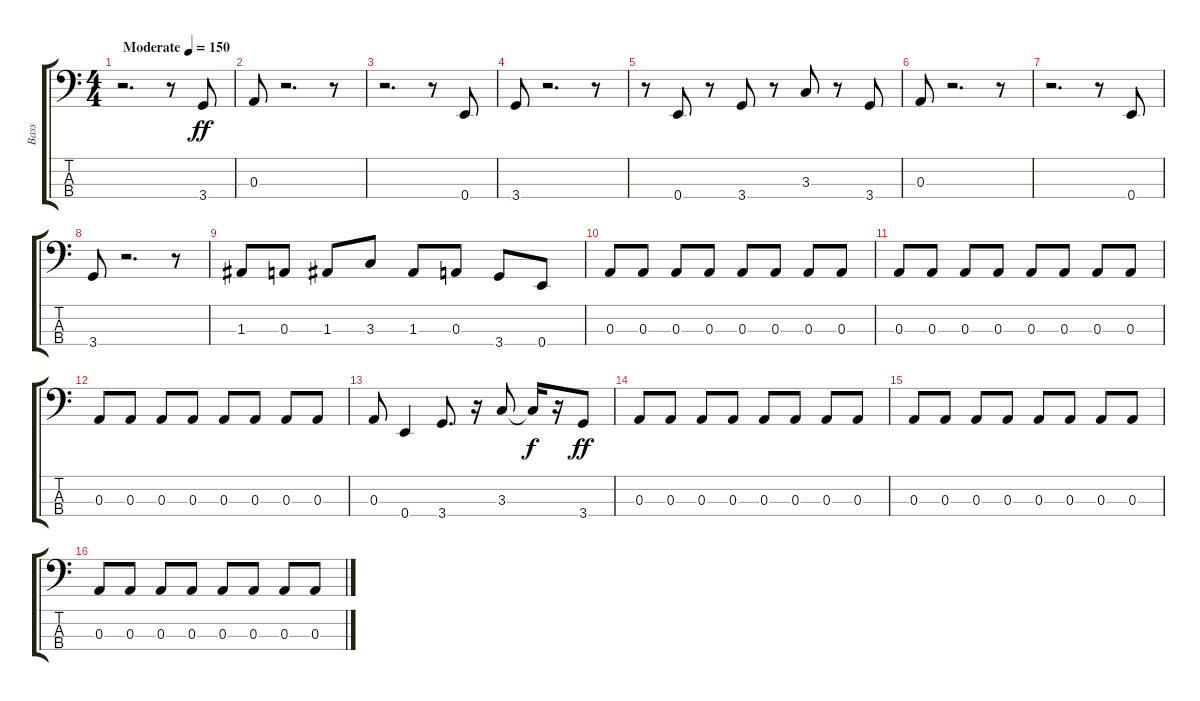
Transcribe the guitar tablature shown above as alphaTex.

\track ("Bass" "Bass") {instrument electricbassfinger}
\staff {score tabs}
\tuning (G2 D2 A1 E1) {hide}
\ts (4 4)
\tempo (150 "Moderate")
\clef f4
\ks c
r.2{d dy ff instrument electricbassfinger} r.8 3.4.8 |
0.3.8 r.2{d} r.8 |
r.2{d} r.8 0.4.8 |
3.4.8 r.2{d} r.8 |
r.8 0.4.8 r.8 3.4.8 r.8 3.3.8 r.8 3.4.8 |
0.3.8 r.2{d} r.8 |
r.2{d} r.8 0.4.8 |
3.4.8 r.2{d} r.8 |
1.3.8 0.3.8 1.3.8 3.3.8 1.3.8 0.3.8 3.4.8 0.4.8 |
0.3.8 0.3.8 0.3.8 0.3.8 0.3.8 0.3.8 0.3.8 0.3.8 |
0.3.8 0.3.8 0.3.8 0.3.8 0.3.8 0.3.8 0.3.8 0.3.8 |
0.3.8 0.3.8 0.3.8 0.3.8 0.3.8 0.3.8 0.3.8 0.3.8 |
0.3.8 0.4.4 3.4.8{d} r.16 3.3.8 3.3{t}.16{dy f} r.16 3.4.8{dy ff} |
0.3.8 0.3.8 0.3.8 0.3.8 0.3.8 0.3.8 0.3.8 0.3.8 |
0.3.8 0.3.8 0.3.8 0.3.8 0.3.8 0.3.8 0.3.8 0.3.8 |
0.3.8 0.3.8 0.3.8 0.3.8 0.3.8 0.3.8 0.3.8 0.3.8
